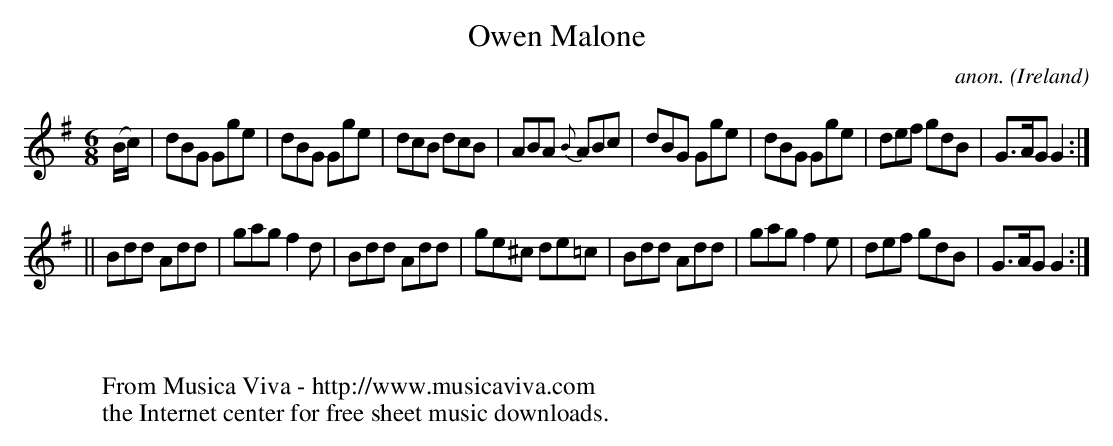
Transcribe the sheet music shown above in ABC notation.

X:1
T:Owen Malone
C:anon.
O:Ireland
M:6/8
L:1/8
K:G
(B/c/)|dBG Gge|dBG Gge|dcB dcB|ABA {B}ABc|dBG Gge|dBG Gge|def gdB|G>AG G2:|
||Bdd Add|gag f2d|Bdd Add|ge^c de=c|Bdd Add|gag f2e|def gdB|G>AG G2:|
W:
W:
W: From Musica Viva - http://www.musicaviva.com
W: the Internet center for free sheet music downloads.
